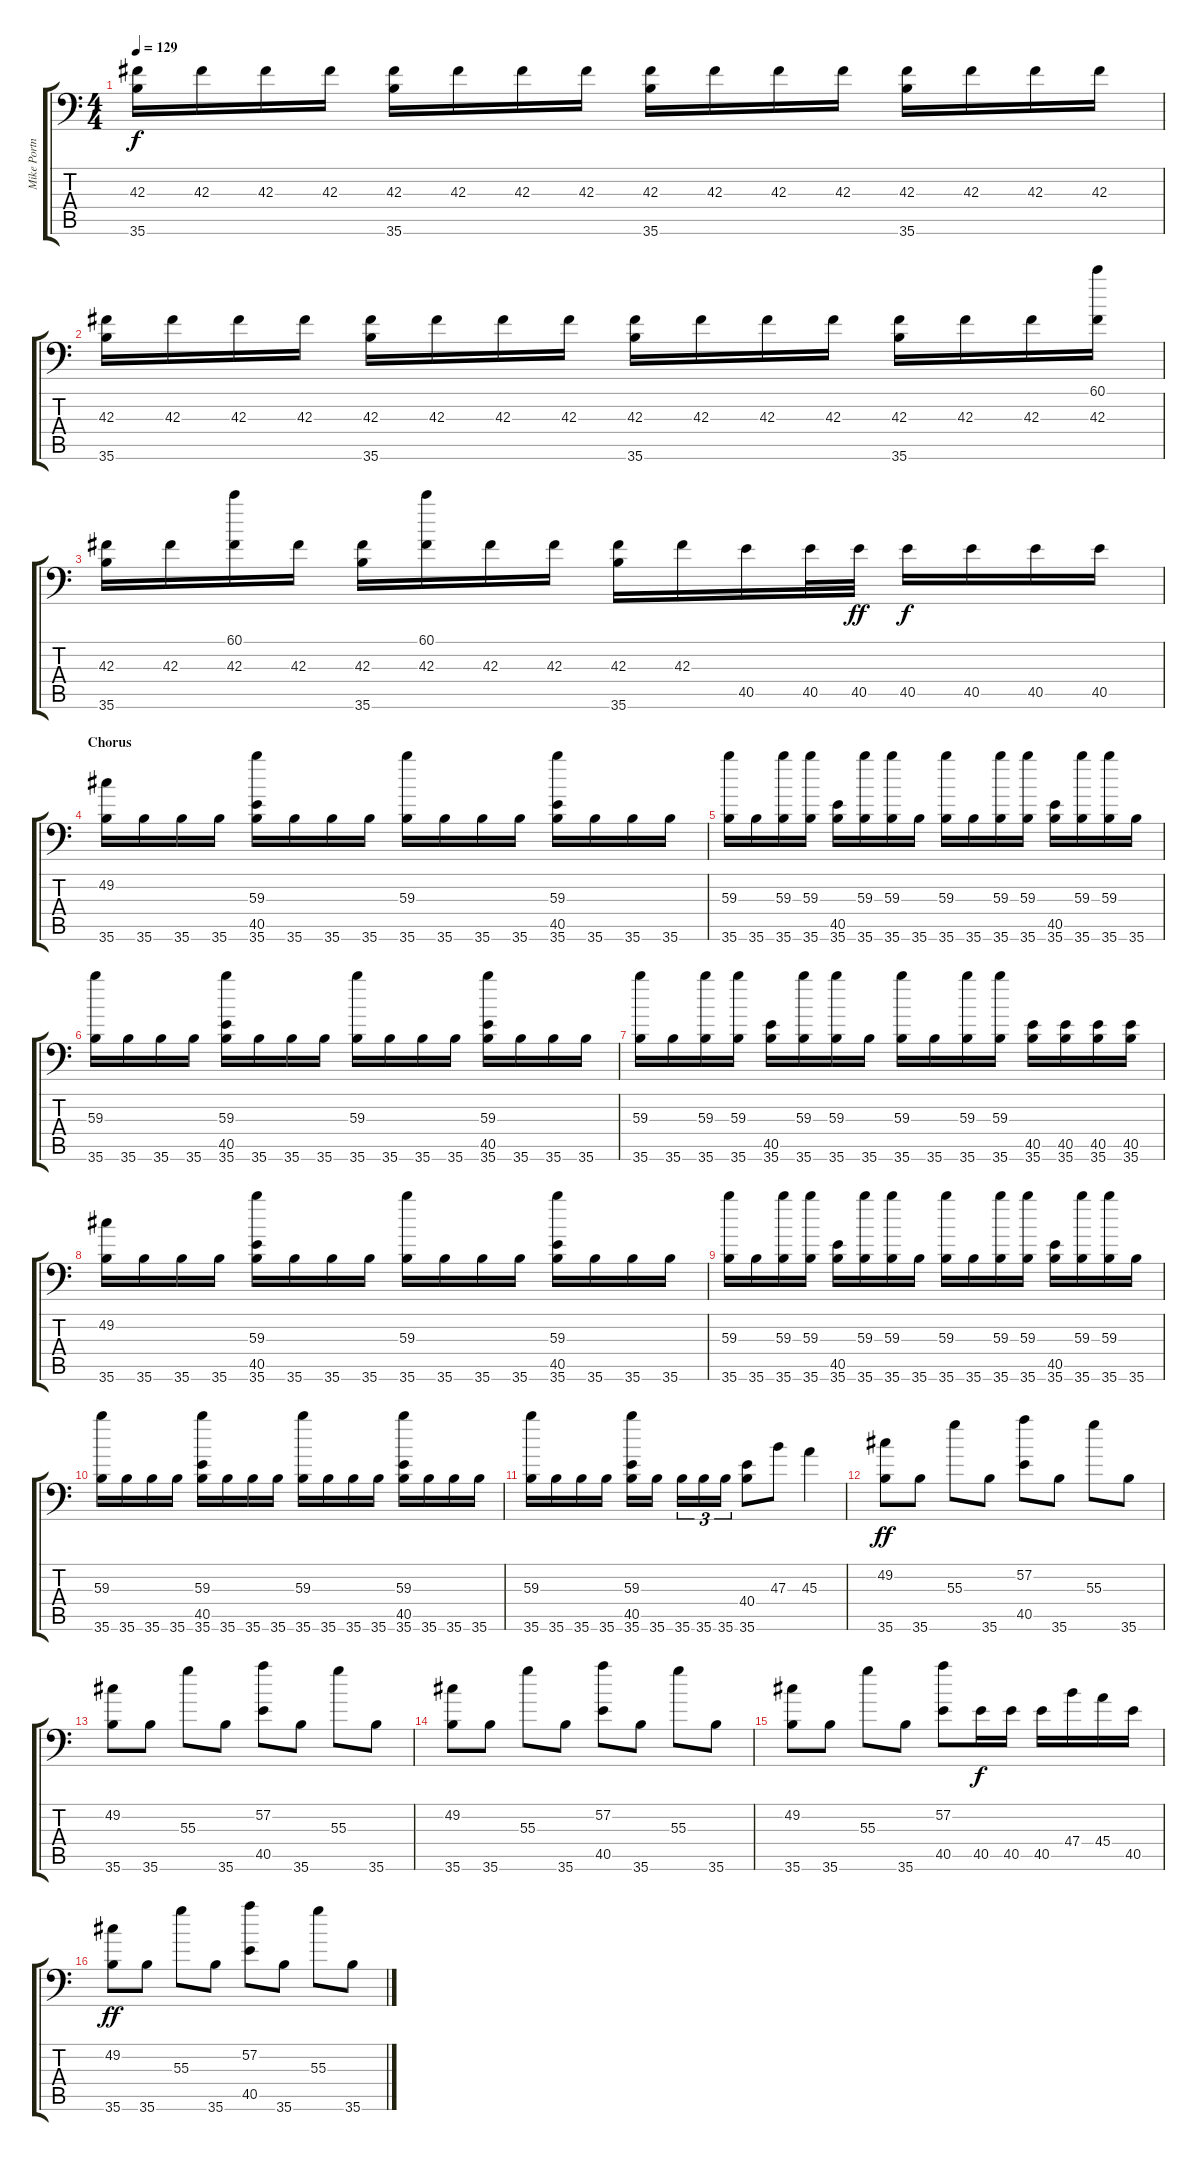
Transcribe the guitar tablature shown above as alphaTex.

\track ("Mike Portnoy (Drums)" "Mike Portn") {instrument acousticgrandpiano}
\staff {score tabs}
\tuning (C-1 C-1 C-1 C-1 C-1 C-1) {hide}
\ts (4 4)
\tempo 129
\clef f4
\ks c
(42.3 35.6).16{dy f} 42.3.16 42.3.16 42.3.16 (42.3 35.6).16 42.3.16 42.3.16 42.3.16 (42.3 35.6).16 42.3.16 42.3.16 42.3.16 (42.3 35.6).16 42.3.16 42.3.16 42.3.16 |
(42.3 35.6).16 42.3.16 42.3.16 42.3.16 (42.3 35.6).16 42.3.16 42.3.16 42.3.16 (42.3 35.6).16 42.3.16 42.3.16 42.3.16 (42.3 35.6).16 42.3.16 42.3.16 (60.1 42.3).16 |
(42.3 35.6).16 42.3.16 (60.1 42.3).16 42.3.16 (42.3 35.6).16 (60.1 42.3).16 42.3.16 42.3.16 (42.3 35.6).16 42.3.16 40.5.16 40.5.32 40.5.32{dy ff} 40.5.16{dy f} 40.5.16 40.5.16 40.5.16 |
\section ("" "Chorus")
(49.2 35.6).16 35.6.16 35.6.16 35.6.16 (59.3 40.5 35.6).16 35.6.16 35.6.16 35.6.16 (59.3 35.6).16 35.6.16 35.6.16 35.6.16 (59.3 40.5 35.6).16 35.6.16 35.6.16 35.6.16 |
(59.3 35.6).16 35.6.16 (59.3 35.6).16 (59.3 35.6).16 (40.5 35.6).16 (59.3 35.6).16 (59.3 35.6).16 35.6.16 (59.3 35.6).16 35.6.16 (59.3 35.6).16 (59.3 35.6).16 (40.5 35.6).16 (59.3 35.6).16 (59.3 35.6).16 35.6.16 |
(59.3 35.6).16 35.6.16 35.6.16 35.6.16 (59.3 40.5 35.6).16 35.6.16 35.6.16 35.6.16 (59.3 35.6).16 35.6.16 35.6.16 35.6.16 (59.3 40.5 35.6).16 35.6.16 35.6.16 35.6.16 |
(59.3 35.6).16 35.6.16 (59.3 35.6).16 (59.3 35.6).16 (40.5 35.6).16 (59.3 35.6).16 (59.3 35.6).16 35.6.16 (59.3 35.6).16 35.6.16 (59.3 35.6).16 (59.3 35.6).16 (40.5 35.6).16 (40.5 35.6).16 (40.5 35.6).16 (40.5 35.6).16 |
(49.2 35.6).16 35.6.16 35.6.16 35.6.16 (59.3 40.5 35.6).16 35.6.16 35.6.16 35.6.16 (59.3 35.6).16 35.6.16 35.6.16 35.6.16 (59.3 40.5 35.6).16 35.6.16 35.6.16 35.6.16 |
(59.3 35.6).16 35.6.16 (59.3 35.6).16 (59.3 35.6).16 (40.5 35.6).16 (59.3 35.6).16 (59.3 35.6).16 35.6.16 (59.3 35.6).16 35.6.16 (59.3 35.6).16 (59.3 35.6).16 (40.5 35.6).16 (59.3 35.6).16 (59.3 35.6).16 35.6.16 |
(59.3 35.6).16 35.6.16 35.6.16 35.6.16 (59.3 40.5 35.6).16 35.6.16 35.6.16 35.6.16 (59.3 35.6).16 35.6.16 35.6.16 35.6.16 (59.3 40.5 35.6).16 35.6.16 35.6.16 35.6.16 |
(59.3 35.6).16 35.6.16 35.6.16 35.6.16 (59.3 40.5 35.6).16 35.6.16 35.6.16{tu (3 2)} 35.6.16{tu (3 2)} 35.6.16{tu (3 2)} (40.4 35.6).8 47.3.8 45.3.4 |
(49.2 35.6).8{dy ff} 35.6.8 55.3.8 35.6.8 (57.2 40.5).8 35.6.8 55.3.8 35.6.8 |
(49.2 35.6).8 35.6.8 55.3.8 35.6.8 (57.2 40.5).8 35.6.8 55.3.8 35.6.8 |
(49.2 35.6).8 35.6.8 55.3.8 35.6.8 (57.2 40.5).8 35.6.8 55.3.8 35.6.8 |
(49.2 35.6).8 35.6.8 55.3.8 35.6.8 (57.2 40.5).8 40.5.16{dy f} 40.5.16 40.5.16 47.4.16 45.4.16 40.5.16 |
(49.2 35.6).8{dy ff} 35.6.8 55.3.8 35.6.8 (57.2 40.5).8 35.6.8 55.3.8 35.6.8
